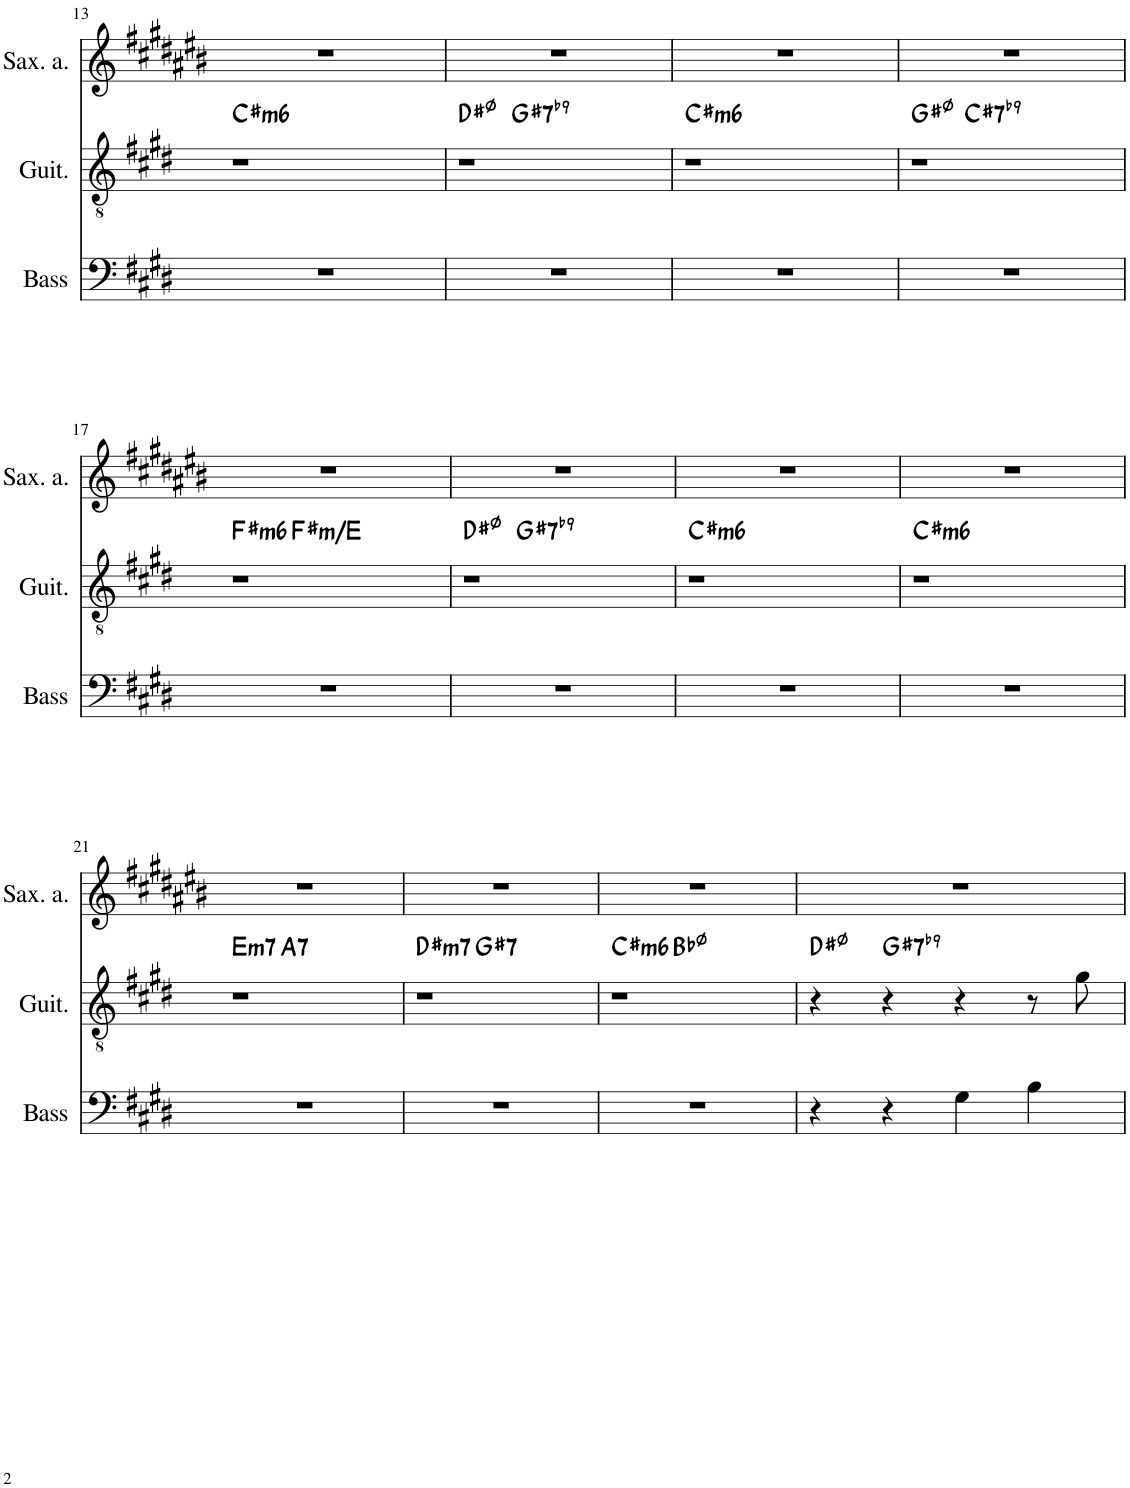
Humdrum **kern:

**kern	**kern	**harte	**kern
*part3	*part2	*part2	*part1
*staff3	*staff2	*	*staff1
*I"Bass	*I"Guit.	*	*I"Sax. a.
*I'Bass	*I'Guit.	*	*I'Sax. a.
!!LO:PB:g=z
*clefF4	*clefGv2	*	*clefG2
*Trd7c12	*	*	*Trd5c9
*k[f#c#g#d#]	*k[f#c#g#d#]	*	*k[f#c#g#d#a#e#b#]
*M4/4	*M4/4	*	*M4/4
=13	=13	=13	=13
!	!	!LO:H:kt=m6	!
1r	1r	C#:min6	1r
=14	=14	=14	=14
*	*^	*	*
1r	1r	4ryy	D#:hdim7	1r
!	!	!	!LO:H:kt=7	!
.	.	2.ryy	G#:7(b9)	.
=15	=15	=15	=15	=15
!	!	!	!LO:H:kt=m6	!
*	*v	*v	*	*
1r	1r	C#:min6	1r
=16	=16	=16	=16
*	*^	*	*
1r	1r	4ryy	G#:hdim7	1r
!	!	!	!LO:H:kt=7	!
.	.	2.ryy	C#:7(b9)	.
!!LO:LB:g=z
=17	=17	=17	=17	=17
!	!	!	!LO:H:kt=m6	!
1r	1r	4ryy	F#:min6	1r
!	!	!	!LO:H:kt=m	!
.	.	2.ryy	F#:min/b7	.
=18	=18	=18	=18	=18
1r	1r	4ryy	D#:hdim7	1r
!	!	!	!LO:H:kt=7	!
.	.	2.ryy	G#:7(b9)	.
=19	=19	=19	=19	=19
!	!	!	!LO:H:kt=m6	!
*	*v	*v	*	*
1r	1r	C#:min6	1r
=20	=20	=20	=20
!	!	!LO:H:kt=m6	!
1r	1r	C#:min6	1r
!!LO:LB:g=z
=21	=21	=21	=21
!	!	!LO:H:kt=m7	!
*	*^	*	*
1r	1r	4ryy	E:min7	1r
!	!	!	!LO:H:kt=7	!
.	.	2.ryy	A:7	.
=22	=22	=22	=22	=22
!	!	!	!LO:H:kt=m7	!
1r	1r	4ryy	D#:min7	1r
!	!	!	!LO:H:kt=7	!
.	.	2.ryy	G#:7	.
=23	=23	=23	=23	=23
!	!	!	!LO:H:kt=m6	!
1r	1r	4ryy	C#:min6	1r
.	.	2.ryy	Bb:hdim7	.
*	*v	*v	*	*
=24	=24	=24	=24
4r	4r	D#:hdim7	1r
!	!	!LO:H:kt=7	!
4r	4r	G#:7(b9)	.
4G#\	4r	.	.
4B\	8r	.	.
.	8g#\	.	.
=	=	=	=
*-	*-	*-	*-
